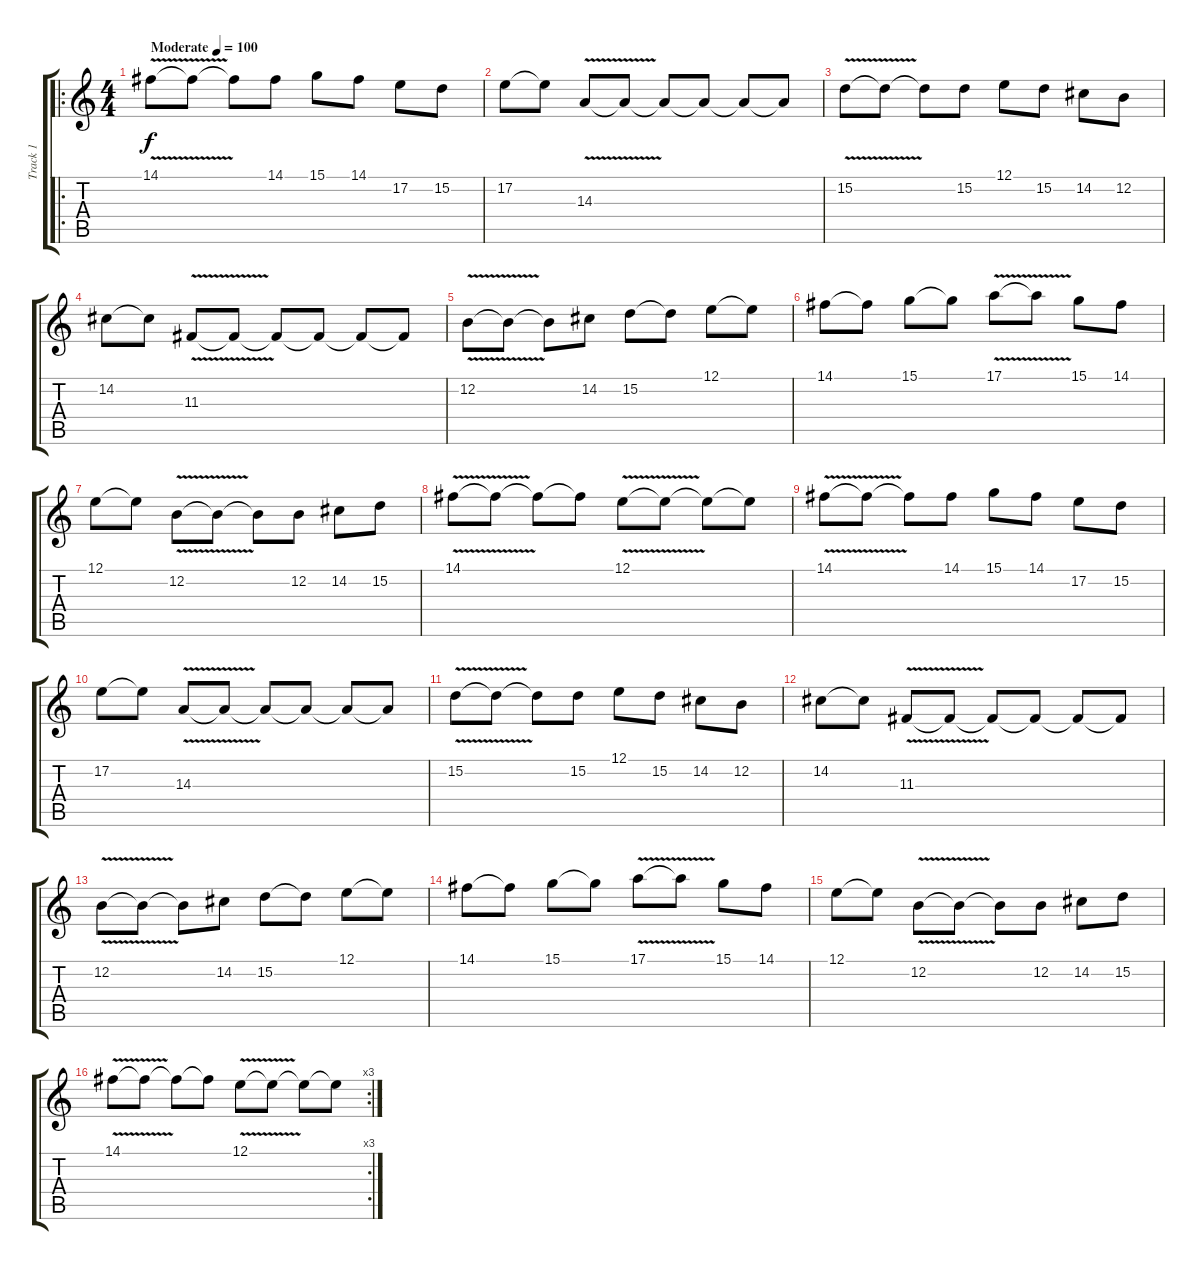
\track ("Track 1" "Track 1") {instrument lead5charang}
\staff {score tabs}
\tuning (E4 B3 G3 D3 A2 E2) {hide}
\ro
\ts (4 4)
\tempo (100 "Moderate")
\clef g2
\ks c
14.1{v}.8{dy f instrument lead5charang} 14.1{t}.8 14.1{t}.8 14.1.8 15.1.8 14.1.8 17.2.8 15.2.8 |
17.2.8 17.2{t}.8 14.3{v}.8 14.3{t}.8 14.3{t}.8 14.3{t}.8 14.3{t}.8 14.3{t}.8 |
15.2{v}.8 15.2{t}.8 15.2{t}.8 15.2.8 12.1.8 15.2.8 14.2.8 12.2.8 |
14.2.8 14.2{t}.8 11.3{v}.8 11.3{t}.8 11.3{t}.8 11.3{t}.8 11.3{t}.8 11.3{t}.8 |
12.2{v}.8 12.2{t}.8 12.2{t}.8 14.2.8 15.2.8 15.2{t}.8 12.1.8 12.1{t}.8 |
14.1.8 14.1{t}.8 15.1.8 15.1{t}.8 17.1{v}.8 17.1{t}.8 15.1.8 14.1.8 |
12.1.8 12.1{t}.8 12.2{v}.8 12.2{t}.8 12.2{t}.8 12.2.8 14.2.8 15.2.8 |
14.1{v}.8 14.1{t}.8 14.1{t}.8 14.1{t}.8 12.1{v}.8 12.1{t}.8 12.1{t}.8 12.1{t}.8 |
14.1{v}.8 14.1{t}.8 14.1{t}.8 14.1.8 15.1.8 14.1.8 17.2.8 15.2.8 |
17.2.8 17.2{t}.8 14.3{v}.8 14.3{t}.8 14.3{t}.8 14.3{t}.8 14.3{t}.8 14.3{t}.8 |
15.2{v}.8 15.2{t}.8 15.2{t}.8 15.2.8 12.1.8 15.2.8 14.2.8 12.2.8 |
14.2.8 14.2{t}.8 11.3{v}.8 11.3{t}.8 11.3{t}.8 11.3{t}.8 11.3{t}.8 11.3{t}.8 |
12.2{v}.8 12.2{t}.8 12.2{t}.8 14.2.8 15.2.8 15.2{t}.8 12.1.8 12.1{t}.8 |
14.1.8 14.1{t}.8 15.1.8 15.1{t}.8 17.1{v}.8 17.1{t}.8 15.1.8 14.1.8 |
12.1.8 12.1{t}.8 12.2{v}.8 12.2{t}.8 12.2{t}.8 12.2.8 14.2.8 15.2.8 |
\rc 3
14.1{v}.8 14.1{t}.8 14.1{t}.8 14.1{t}.8 12.1{v}.8 12.1{t}.8 12.1{t}.8 12.1{t}.8
